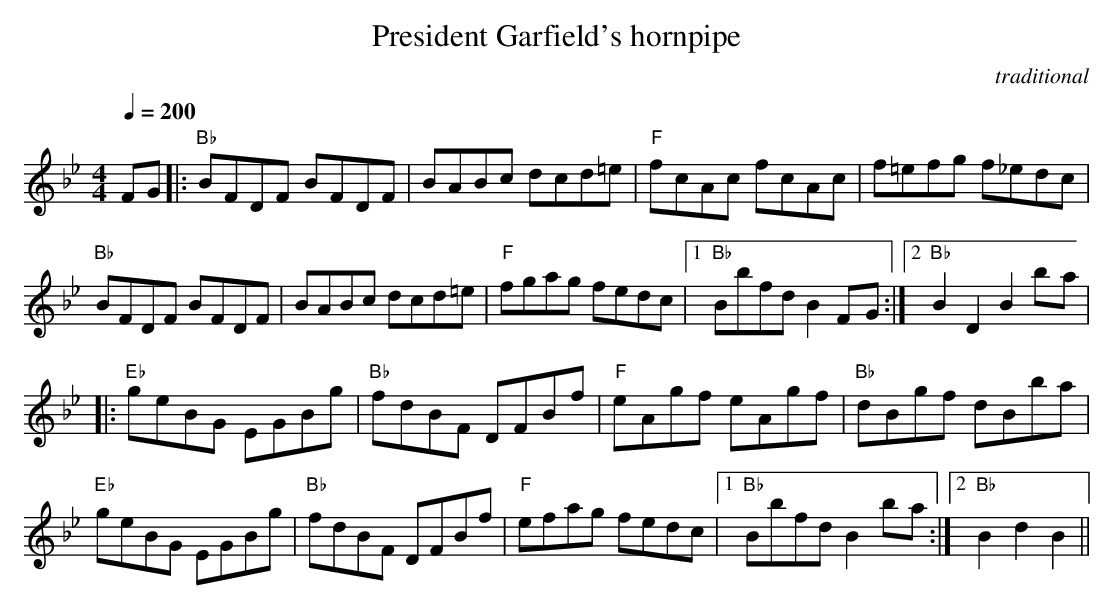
X:1a
T:President Garfield's hornpipe
C:traditional
M:4/4
L:1/8
Q:1/4=200
K:Bb
FG|:"Bb" BFDF BFDF| BABc dcd=e|"F"fcAc fcAc| f=efg f_edc|!
"Bb"BFDF BFDF|BABc dcd=e|"F"fgag fedc|1
"Bb"Bbfd B2 F-G:|2"Bb"B2 D2 B2 b-a|!
|:"Eb"geBG EGBg|"Bb"fdBF DFBf| "F"eAgf eAgf|"Bb"dBgf dBba|!
"Eb"geBG EGBg|"Bb"fdBF DFBf|"F"efag fedc|1
"Bb"Bbfd B2 b-a:|2"Bb"B2 d2B2||
